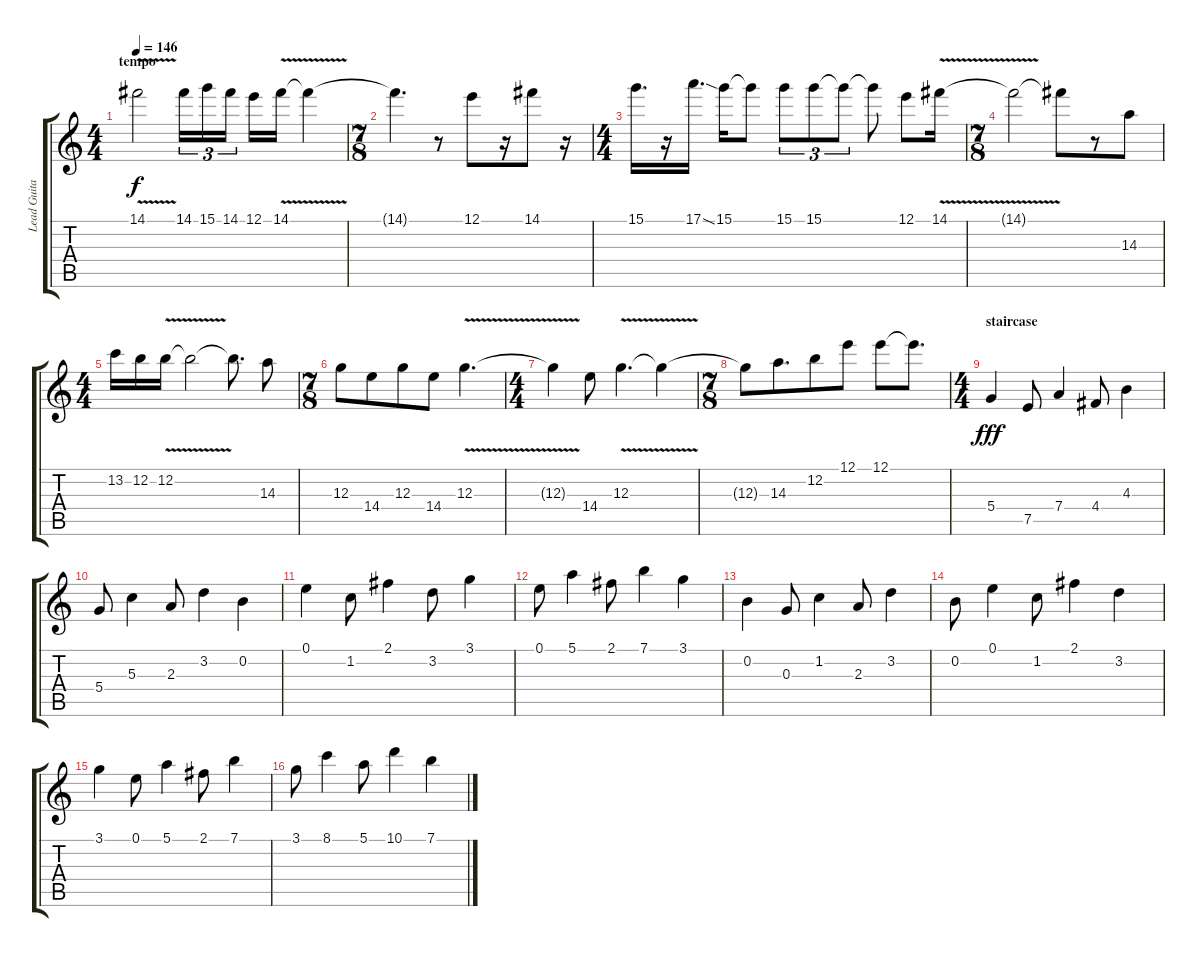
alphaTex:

\track ("Lead Guitar" "Lead Guita") {instrument distortionguitar}
\staff {score tabs}
\tuning (E4 B3 G3 D3 A2 E2) {hide}
\ts (4 4)
\section ("" "tempo")
\tempo 146
\clef g2
\ks c
14.1{v}.2{dy f} 14.1.16{tu (3 2)} 15.1.16{tu (3 2)} 14.1.16{tu (3 2)} 12.1.16 14.1{v}.16 14.1{t}.4 |
\ts (7 8)
14.1{t}.4{d} r.8 12.1.8 r.16 14.1.8 r.16 |
\ts (4 4)
15.1.16{d} r.16 17.1{ss}.16{d} 15.1.16 15.1{t}.8 15.1.8{tu (3 2)} 15.1.8{tu (3 2)} 15.1{t}.8{tu (3 2)} 15.1{t}.8 12.1.8 14.1{v}.16 |
\ts (7 8)
14.1{t}.2 14.1{t}.8 r.8 14.3.8 |
\ts (4 4)
13.2.16 12.2.16 12.2{v}.16 12.2{t}.2 12.2{t}.8{d} 14.3.8 |
\ts (7 8)
12.3.8 14.4.8 12.3.8 14.4.8 12.3{v}.4{d} |
\ts (4 4)
12.3{t}.4 14.4.8 12.3{v}.4{d} 12.3{t}.4 |
\ts (7 8)
12.3{t}.8 14.3.8{d} 12.2.8 12.1.8 12.1.8 12.1{t}.8{d} |
\ts (4 4)
\section ("" "staircase")
5.4.4{dy fff} 7.5.8 7.4.4 4.4.8 4.3.4 |
5.4.8 5.3.4 2.3.8 3.2.4 0.2.4 |
0.1.4 1.2.8 2.1.4 3.2.8 3.1.4 |
0.1.8 5.1.4 2.1.8 7.1.4 3.1.4 |
0.2.4 0.3.8 1.2.4 2.3.8 3.2.4 |
0.2.8 0.1.4 1.2.8 2.1.4 3.2.4 |
3.1.4 0.1.8 5.1.4 2.1.8 7.1.4 |
3.1.8 8.1.4 5.1.8 10.1.4 7.1.4
